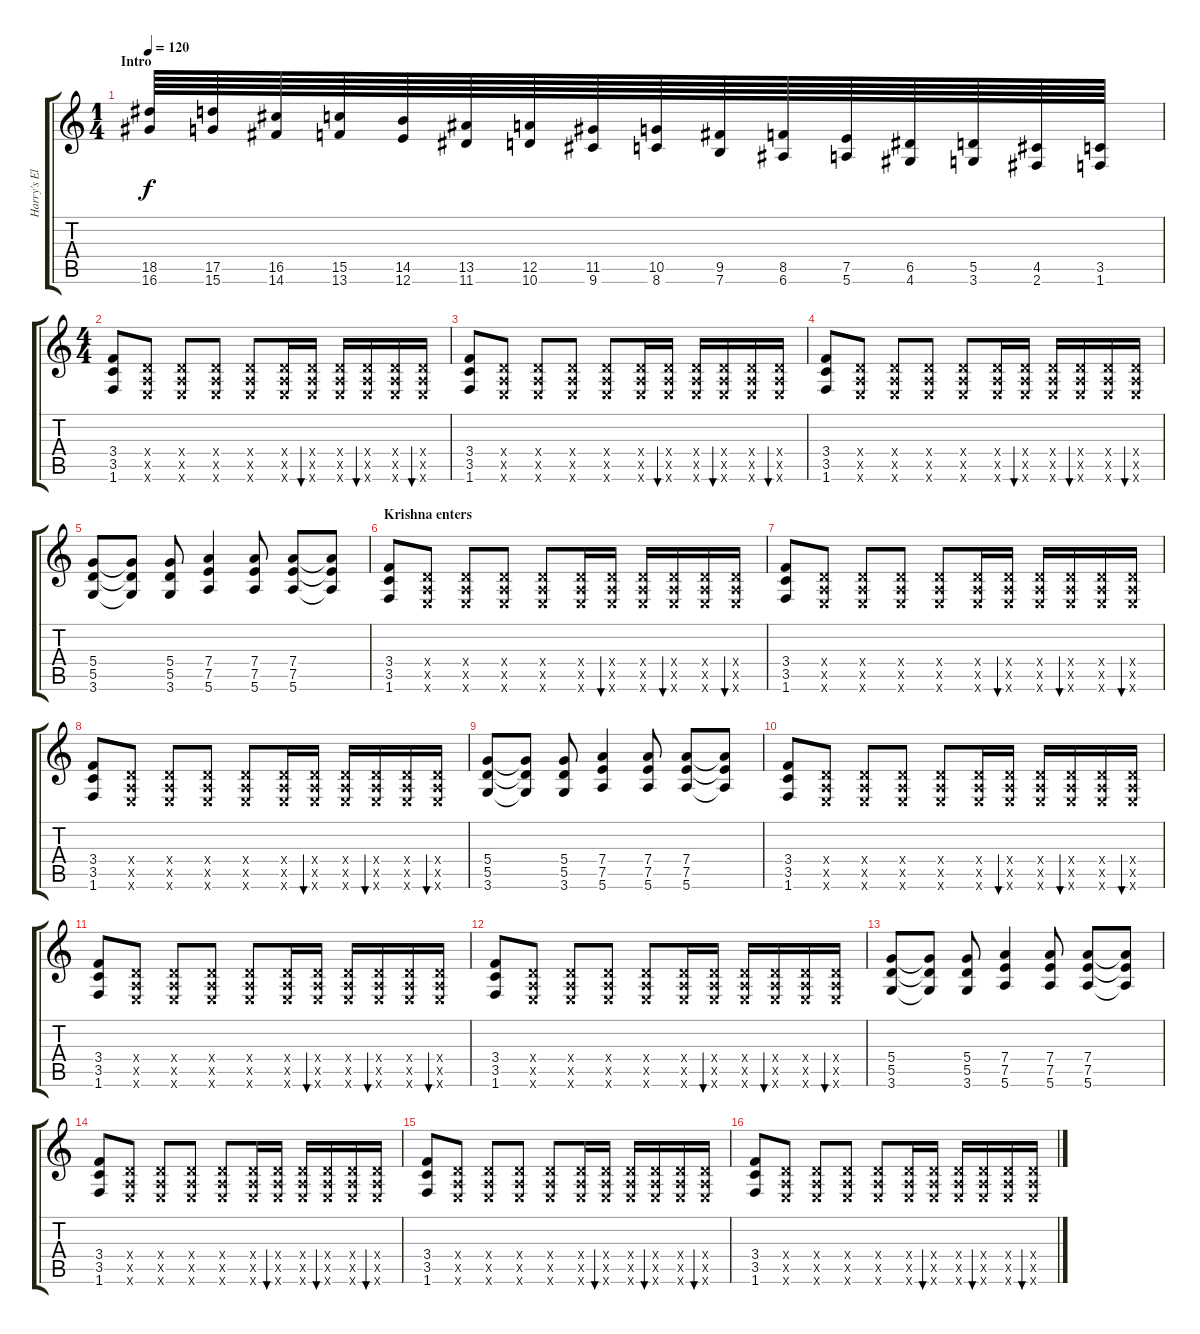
\track ("Harry's Electric Guitar" "Harry's El") {instrument distortionguitar}
\staff {score tabs}
\tuning (E4 B3 G3 D3 A2 E2) {hide}
\ts (1 4)
\section ("" "Intro")
\tempo 120
\clef g2
\ks c
(18.5 16.6).64{dy f instrument distortionguitar} (17.5 15.6).64 (16.5 14.6).64 (15.5 13.6).64 (14.5 12.6).64 (13.5 11.6).64 (12.5 10.6).64 (11.5 9.6).64 (10.5 8.6).64 (9.5 7.6).64 (8.5 6.6).64 (7.5 5.6).64 (6.5 4.6).64 (5.5 3.6).64 (4.5 2.6).64 (3.5 1.6).64 |
\ts (4 4)
(3.4 3.5 1.6).8 (0.4{x} 0.5{x} 0.6{x}).8 (0.4{x} 0.5{x} 0.6{x}).8 (0.4{x} 0.5{x} 0.6{x}).8 (0.4{x} 0.5{x} 0.6{x}).8 (0.4{x} 0.5{x} 0.6{x}).16 (0.4{x} 0.5{x} 0.6{x}).16{bu 30} (0.4{x} 0.5{x} 0.6{x}).16 (0.4{x} 0.5{x} 0.6{x}).16{bu 30} (0.4{x} 0.5{x} 0.6{x}).16 (0.4{x} 0.5{x} 0.6{x}).16{bu 30} |
(3.4 3.5 1.6).8 (0.4{x} 0.5{x} 0.6{x}).8 (0.4{x} 0.5{x} 0.6{x}).8 (0.4{x} 0.5{x} 0.6{x}).8 (0.4{x} 0.5{x} 0.6{x}).8 (0.4{x} 0.5{x} 0.6{x}).16 (0.4{x} 0.5{x} 0.6{x}).16{bu 30} (0.4{x} 0.5{x} 0.6{x}).16 (0.4{x} 0.5{x} 0.6{x}).16{bu 30} (0.4{x} 0.5{x} 0.6{x}).16 (0.4{x} 0.5{x} 0.6{x}).16{bu 30} |
(3.4 3.5 1.6).8 (0.4{x} 0.5{x} 0.6{x}).8 (0.4{x} 0.5{x} 0.6{x}).8 (0.4{x} 0.5{x} 0.6{x}).8 (0.4{x} 0.5{x} 0.6{x}).8 (0.4{x} 0.5{x} 0.6{x}).16 (0.4{x} 0.5{x} 0.6{x}).16{bu 30} (0.4{x} 0.5{x} 0.6{x}).16 (0.4{x} 0.5{x} 0.6{x}).16{bu 30} (0.4{x} 0.5{x} 0.6{x}).16 (0.4{x} 0.5{x} 0.6{x}).16{bu 30} |
(5.4 5.5 3.6).8 (5.4{t} 5.5{t} 3.6{t}).8 (5.4 5.5 3.6).8 (7.4 7.5 5.6).4 (7.4 7.5 5.6).8 (7.4 7.5 5.6).8 (7.4{t} 7.5{t} 5.6{t}).8 |
\section ("" "Krishna enters")
(3.4 3.5 1.6).8 (0.4{x} 0.5{x} 0.6{x}).8 (0.4{x} 0.5{x} 0.6{x}).8 (0.4{x} 0.5{x} 0.6{x}).8 (0.4{x} 0.5{x} 0.6{x}).8 (0.4{x} 0.5{x} 0.6{x}).16 (0.4{x} 0.5{x} 0.6{x}).16{bu 30} (0.4{x} 0.5{x} 0.6{x}).16 (0.4{x} 0.5{x} 0.6{x}).16{bu 30} (0.4{x} 0.5{x} 0.6{x}).16 (0.4{x} 0.5{x} 0.6{x}).16{bu 30} |
(3.4 3.5 1.6).8 (0.4{x} 0.5{x} 0.6{x}).8 (0.4{x} 0.5{x} 0.6{x}).8 (0.4{x} 0.5{x} 0.6{x}).8 (0.4{x} 0.5{x} 0.6{x}).8 (0.4{x} 0.5{x} 0.6{x}).16 (0.4{x} 0.5{x} 0.6{x}).16{bu 30} (0.4{x} 0.5{x} 0.6{x}).16 (0.4{x} 0.5{x} 0.6{x}).16{bu 30} (0.4{x} 0.5{x} 0.6{x}).16 (0.4{x} 0.5{x} 0.6{x}).16{bu 30} |
(3.4 3.5 1.6).8 (0.4{x} 0.5{x} 0.6{x}).8 (0.4{x} 0.5{x} 0.6{x}).8 (0.4{x} 0.5{x} 0.6{x}).8 (0.4{x} 0.5{x} 0.6{x}).8 (0.4{x} 0.5{x} 0.6{x}).16 (0.4{x} 0.5{x} 0.6{x}).16{bu 30} (0.4{x} 0.5{x} 0.6{x}).16 (0.4{x} 0.5{x} 0.6{x}).16{bu 30} (0.4{x} 0.5{x} 0.6{x}).16 (0.4{x} 0.5{x} 0.6{x}).16{bu 30} |
(5.4 5.5 3.6).8 (5.4{t} 5.5{t} 3.6{t}).8 (5.4 5.5 3.6).8 (7.4 7.5 5.6).4 (7.4 7.5 5.6).8 (7.4 7.5 5.6).8 (7.4{t} 7.5{t} 5.6{t}).8 |
(3.4 3.5 1.6).8 (0.4{x} 0.5{x} 0.6{x}).8 (0.4{x} 0.5{x} 0.6{x}).8 (0.4{x} 0.5{x} 0.6{x}).8 (0.4{x} 0.5{x} 0.6{x}).8 (0.4{x} 0.5{x} 0.6{x}).16 (0.4{x} 0.5{x} 0.6{x}).16{bu 30} (0.4{x} 0.5{x} 0.6{x}).16 (0.4{x} 0.5{x} 0.6{x}).16{bu 30} (0.4{x} 0.5{x} 0.6{x}).16 (0.4{x} 0.5{x} 0.6{x}).16{bu 30} |
(3.4 3.5 1.6).8 (0.4{x} 0.5{x} 0.6{x}).8 (0.4{x} 0.5{x} 0.6{x}).8 (0.4{x} 0.5{x} 0.6{x}).8 (0.4{x} 0.5{x} 0.6{x}).8 (0.4{x} 0.5{x} 0.6{x}).16 (0.4{x} 0.5{x} 0.6{x}).16{bu 30} (0.4{x} 0.5{x} 0.6{x}).16 (0.4{x} 0.5{x} 0.6{x}).16{bu 30} (0.4{x} 0.5{x} 0.6{x}).16 (0.4{x} 0.5{x} 0.6{x}).16{bu 30} |
(3.4 3.5 1.6).8 (0.4{x} 0.5{x} 0.6{x}).8 (0.4{x} 0.5{x} 0.6{x}).8 (0.4{x} 0.5{x} 0.6{x}).8 (0.4{x} 0.5{x} 0.6{x}).8 (0.4{x} 0.5{x} 0.6{x}).16 (0.4{x} 0.5{x} 0.6{x}).16{bu 30} (0.4{x} 0.5{x} 0.6{x}).16 (0.4{x} 0.5{x} 0.6{x}).16{bu 30} (0.4{x} 0.5{x} 0.6{x}).16 (0.4{x} 0.5{x} 0.6{x}).16{bu 30} |
(5.4 5.5 3.6).8 (5.4{t} 5.5{t} 3.6{t}).8 (5.4 5.5 3.6).8 (7.4 7.5 5.6).4 (7.4 7.5 5.6).8 (7.4 7.5 5.6).8 (7.4{t} 7.5{t} 5.6{t}).8 |
(3.4 3.5 1.6).8 (0.4{x} 0.5{x} 0.6{x}).8 (0.4{x} 0.5{x} 0.6{x}).8 (0.4{x} 0.5{x} 0.6{x}).8 (0.4{x} 0.5{x} 0.6{x}).8 (0.4{x} 0.5{x} 0.6{x}).16 (0.4{x} 0.5{x} 0.6{x}).16{bu 30} (0.4{x} 0.5{x} 0.6{x}).16 (0.4{x} 0.5{x} 0.6{x}).16{bu 30} (0.4{x} 0.5{x} 0.6{x}).16 (0.4{x} 0.5{x} 0.6{x}).16{bu 30} |
(3.4 3.5 1.6).8 (0.4{x} 0.5{x} 0.6{x}).8 (0.4{x} 0.5{x} 0.6{x}).8 (0.4{x} 0.5{x} 0.6{x}).8 (0.4{x} 0.5{x} 0.6{x}).8 (0.4{x} 0.5{x} 0.6{x}).16 (0.4{x} 0.5{x} 0.6{x}).16{bu 30} (0.4{x} 0.5{x} 0.6{x}).16 (0.4{x} 0.5{x} 0.6{x}).16{bu 30} (0.4{x} 0.5{x} 0.6{x}).16 (0.4{x} 0.5{x} 0.6{x}).16{bu 30} |
(3.4 3.5 1.6).8 (0.4{x} 0.5{x} 0.6{x}).8 (0.4{x} 0.5{x} 0.6{x}).8 (0.4{x} 0.5{x} 0.6{x}).8 (0.4{x} 0.5{x} 0.6{x}).8 (0.4{x} 0.5{x} 0.6{x}).16 (0.4{x} 0.5{x} 0.6{x}).16{bu 30} (0.4{x} 0.5{x} 0.6{x}).16 (0.4{x} 0.5{x} 0.6{x}).16{bu 30} (0.4{x} 0.5{x} 0.6{x}).16 (0.4{x} 0.5{x} 0.6{x}).16{bu 30}
